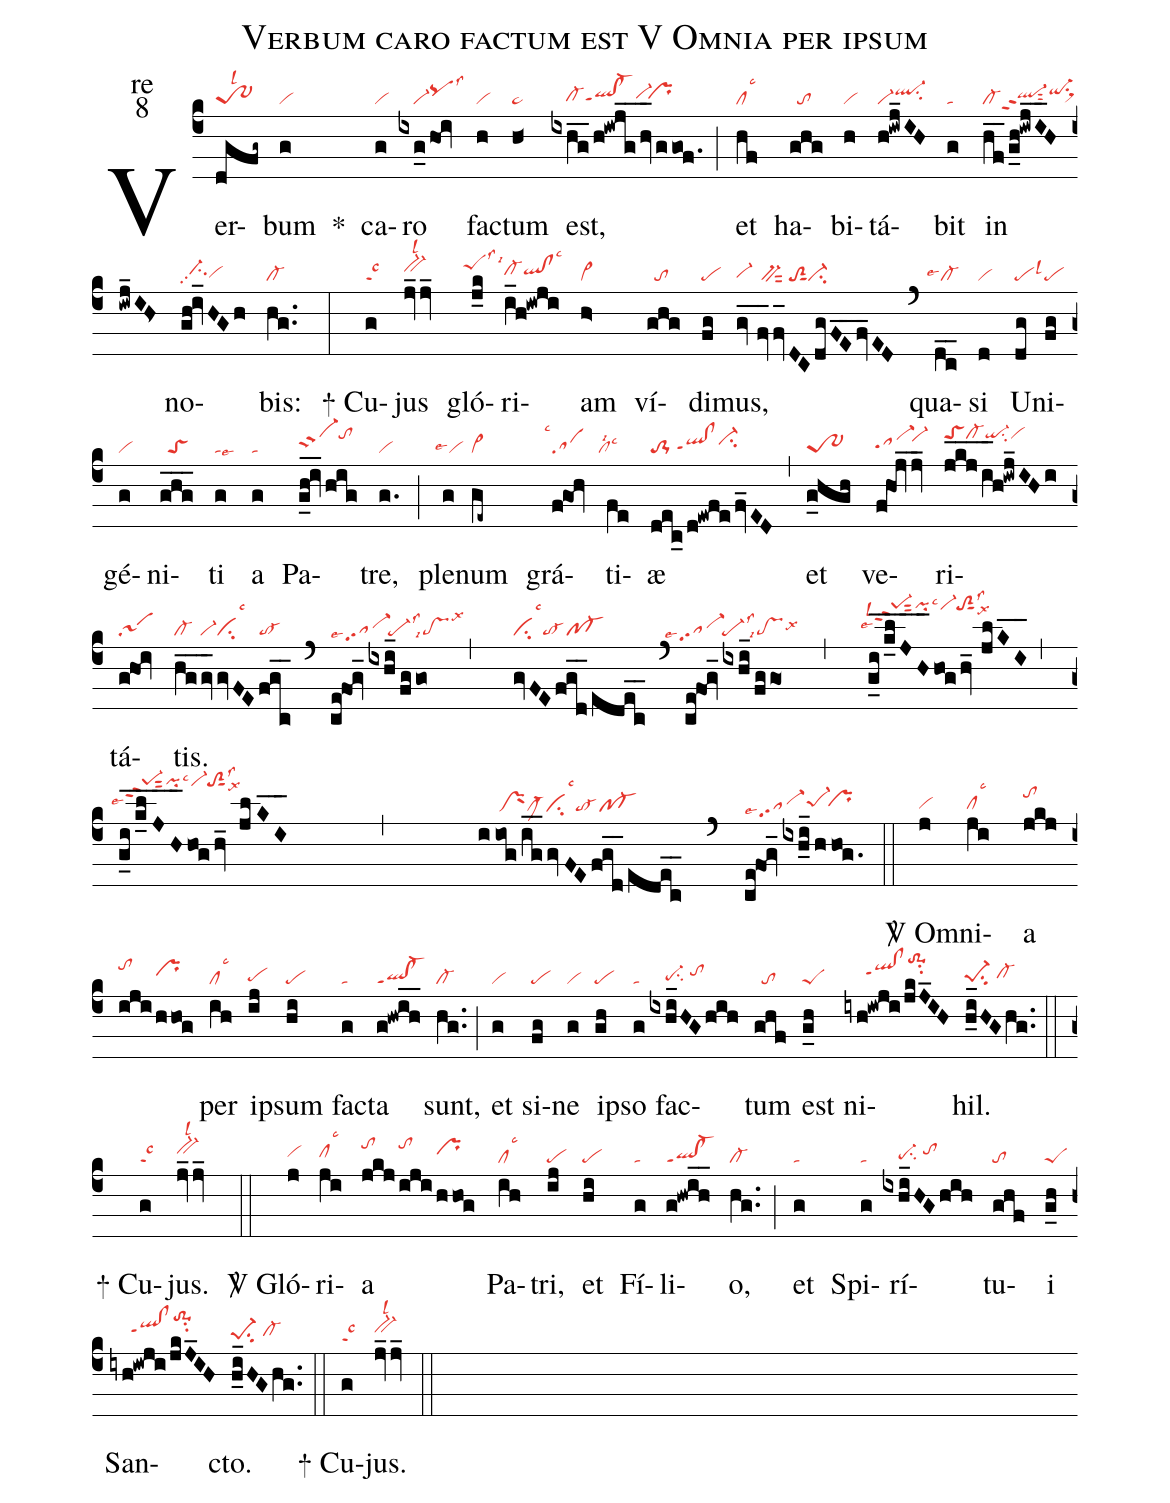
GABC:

name:Verbum caro factum est V Omnia per ipsum;
office-part:re;
mode:8;
nabc-lines:1;
%%
(c4) Ver(dgfg~|tr-~1lsl2)bum(g|vi) <sp>*</sp>() ca(g|vi)ro(ixg_0/hoi|////vi-pqhilss3) fac(h|vi)tum(h<|ta>) est,(ixhg__/h!iwjg__/hv_/ggof.|////cl-hgqlhg!cl-hgppt1vi-hh`prhh) (;) et(hf|cllsc3) ha(ghg|//to)bi(h|vi)tá(h!iwj_IH|vi-ql-hisu2)bit(g|ta) in(hf__/g_h!iwjI__H/iwj_IH>|cl-ql-hhppt2sut2qi-hisu1sux1) no(gh!iv_HGh|//ci-hhpp2vihg)bis:(hg..|cl-) (:)

<sp>+</sp> Cu(g|talsc3)jus(jv_jv_|bv-hilsl2) gló(j_k|``peShjlss3)ri(i_h!iwji|``cl-hhlsi1qlhh!clhhlsc3)am(h>|vi>) ví(ghg|//to)di(fg|pe)mus,(gv_//fv_fv_DCdgFE__fv_ED|vi-hg//bv-sut2/toS2sut1ci-) (`) qua(dc__|``cl-lse4)si(d|vi) U(dg|pelsl3)ni(fg|pe)gé(g|vi)ni(ghg___|//toS)ti(g|talse9) a(g|ta) Pa(g_h_!iv_hig|sc-hhtohk)tre,(g.|vi) (;) ple(g|``vilse4)num(ge~|vi>) grá(f@goh|``salsc1)ti(fe|``cllsi2lsc3)æ(dec_/d!ewfe/fv_ED|to-1/qlhg!clhgppt1ci-hi) (,) et(g_hgh|tr-~1) ve(f@hoj_/jv_|sa-hh`vi-hj)ri(jkj___/i_h!iwj_IHi|toShkcl-hkqi-hksu2vihk)tá(g@hoi|sa1)tis.(hg__/gv_gvFE|cl-//vi-cilsc3|fgc__`|to-|ce!fog_/ixhi_/fggo,|sa-pp1lse4`pe-lss3``ptlsi7lsx3|gvFEfgd__/edec__`|cilsc3to-pf-|ce!fog_/ixhi_/fggo,|`````sa-pp1lse4`pe-lss3``ptlsi7lsx6|g_i_/k_lJH___hog/hv_//jlKI__,z+|``pe-1hpppt2sut2lse7lsl4pihplsc3vi-hptoS2hpsut1lss3lsx9|g_i_/k_lJH___hog/hv_//jlKI__,|``pe-1hpppt2sut2lse7pihplsc3vi-hptoS2hpsut1lss3lsx9|iiogig__gvFEfgd__/edec__`|/////prMclM-cilsc3to-pf-|ce!fog_/ixh_i_/hhog.|sa-pp1lse4pe-1hh`prhh) (::)

<sp>V/</sp> Om(j|vihg)ni(ji|clhglsc3)a(jkjz|tohk|iji|tohk|hhog|prhi) per(ih|cllsc3) ip(ij|pehg)sum(hi|pe) fac(g|ta)ta(g!hwih__|ql!cl-ppt1) sunt,(hg..|cl-) (;) et(g|vi) si(fg|pe)ne(g|vi) ip(gh|pe)so(g|ta) fac(ixhi_HG/hih|////pe-hgsu2/tohi)tum(ghf|//to) est(g_h|peS) ni(iyh!iwji/jkJ_IH|/////qlhi!clhippt1to-1hmsu2)hil.(h_i_HGhg..|pe-1hgsu2/cl-hh) (::)

<sp>+</sp> Cu(g|talsc3)jus.(jv_jv_|bv-hilsl2) (::)

<sp>V/</sp> Gló(j|vihh)ri(ji|clhhlsc3)a(jkj|tohk|iji|tohk|hhog|prhi) Pa(ih|cllsc3)tri,(ij|pe) et(hi|pe) Fí(g|ta)li(g!hwih__|ql!cl-ppt1)o,(hg..|cl-) (;) et(g|ta) Spi(g|ta)rí(ixhi_HG/hih|////pe-hgsu2/tohi)tu(ghf|to)i(g_h|peS) San(iyh!iwji/jkJ_IH|/////qlhi!clhippt1to-1hmsu2)cto.(h_i_HGhg..|pe-1hgsu2/cl-hh) (::)

<sp>+</sp> Cu(g|talsc3)jus.(jv_jv_|bv-hilsl2) (::)
